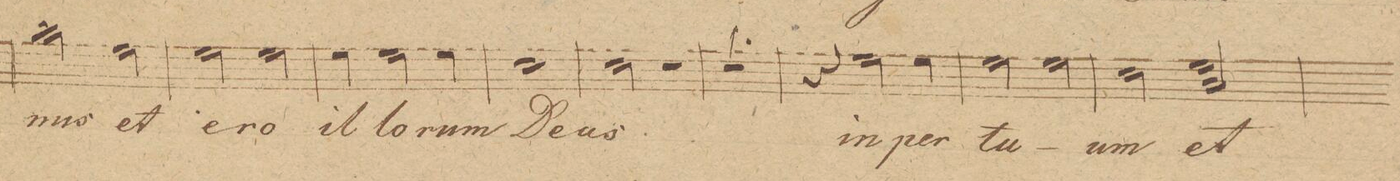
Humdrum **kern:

**kern	**text
*I"Baſso 1mo	*
*clefF4	*
*k[]	*
*met(c|)	*
*M2/2	*
2c\	-nus
2G\	et
=60	=60
2G\	e-
2G\	-ro
=61	=61
4G\	il-
2G\	-lo-
4G\	-rum
=62	=62
1E	De-
=63	=63
2E\	-us
2r	.
=64	=64
1r	.
=65	=65
4r	.
2G\	in
4G\	per-
=66	=66
2G\	-pe-
2G\	-tu-
=67	=67
2E\	-um
2C/ 2G	et
=68	=68
*-	*-
